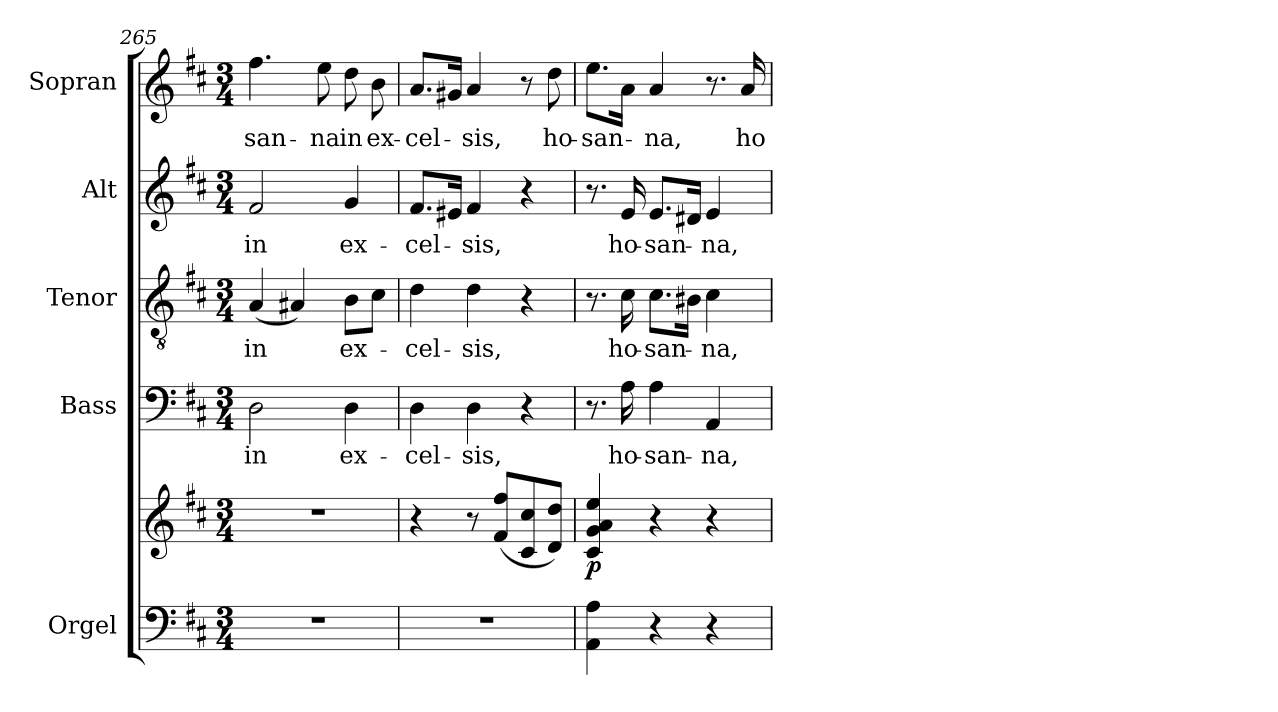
**kern	**kern	**dynam	**kern	**text	**kern	**text	**kern	**text	**kern	**text
*part5	*part5	*part5	*part4	*part4	*part3	*part3	*part2	*part2	*part1	*part1
*staff6	*staff5	*staff5/6	*staff4	*staff4	*staff3	*staff3	*staff2	*staff2	*staff1	*staff1
*I"Orgel	*	*	*I"Bass	*	*I"Tenor	*	*I"Alt	*	*I"Sopran	*
*I'Org.	*	*	*I'B.	*	*I'T.	*	*I'A.	*	*I'S.	*
*clefF4	*clefG2	*	*clefF4	*	*clefGv2	*	*clefG2	*	*clefG2	*
*k[f#c#]	*k[f#c#]	*	*k[f#c#]	*	*k[f#c#]	*	*k[f#c#]	*	*k[f#c#]	*
*D:	*D:	*	*D:	*	*D:	*	*D:	*	*D:	*
*M3/4	*M3/4	*	*M3/4	*	*M3/4	*	*M3/4	*	*M3/4	*
=265	=265	=265	=265	=265	=265	=265	=265	=265	=265	=265
!	!	!	!	!LO:LY:b	!	!LO:LY:b	!	!LO:LY:b	!	!LO:LY:b
2.r	2.r	.	2D\	in	(<4A/	in	2f#/	in	4.ff#\	-san-
.	.	.	.	.	4A#X/)	.	.	.	.	.
!	!	!	!	!	!	!	!	!	!	!LO:LY:b
.	.	.	.	.	.	.	.	.	8ee\	-na
!	!	!	!	!LO:LY:b	!	!LO:LY:b	!	!LO:LY:b	!	!LO:LY:b
.	.	.	4D\	ex-	8B\L	ex-	4g/	ex-	8dd\	in
!	!	!	!	!	!	!	!	!	!	!LO:LY:b
.	.	.	.	.	8c#\J	.	.	.	8b\	ex-
=266	=266	=266	=266	=266	=266	=266	=266	=266	=266	=266
!	!	!	!	!LO:LY:b	!	!LO:LY:b	!	!LO:LY:b	!	!LO:LY:b
2.r	4r	.	4D\	-cel-	4d\	-cel-	8.f#/L	-cel-	8.a/L	-cel-
.	.	.	.	.	.	.	16e#X/Jk	.	16g#X/Jk	.
!	!	!	!	!LO:LY:b	!	!LO:LY:b	!	!LO:LY:b	!	!LO:LY:b
.	8r	.	4D\	-sis,	4d\	-sis,	4f#/	-sis,	4a/	-sis,
.	(<8f#/ 8ff#/L	.	.	.	.	.	.	.	.	.
.	8c#/ 8cc#/	.	4r	.	4r	.	4r	.	8r	.
!	!	!	!	!	!	!	!	!	!	!LO:LY:b
.	8d/ 8dd/J)	.	.	.	.	.	.	.	8dd\	ho-
!!LO:PB:g=z
=267	=267	=267	=267	=267	=267	=267	=267	=267	=267	=267
!	!	!LO:DY:b	!	!	!	!	!	!	!	!LO:LY:b
4AA\ 4A\	4c#/ 4g/ 4a/ 4ee/	p	8.r	.	8.r	.	8.r	.	8.ee\L	-san-
!	!	!	!	!LO:LY:b	!	!LO:LY:b	!	!LO:LY:b	!	!
.	.	.	16A\	ho-	16c#\	ho-	16e/	ho-	16a\Jk	.
!	!	!	!	!LO:LY:b	!	!LO:LY:b	!	!LO:LY:b	!	!LO:LY:b
4r	4r	.	4A\	-san-	8.c#\L	-san-	8.e/L	-san-	4a/	-na,
.	.	.	.	.	16B#X\Jk	.	16d#X/Jk	.	.	.
!	!	!	!	!LO:LY:b	!	!LO:LY:b	!	!LO:LY:b	!	!
4r	4r	.	4AA/	-na,	4c#\	-na,	4e/	-na,	8.r	.
!	!	!	!	!	!	!	!	!	!	!LO:LY:b
.	.	.	.	.	.	.	.	.	16a/	ho-
=	=	=	=	=	=	=	=	=	=	=
*-	*-	*-	*-	*-	*-	*-	*-	*-	*-	*-
